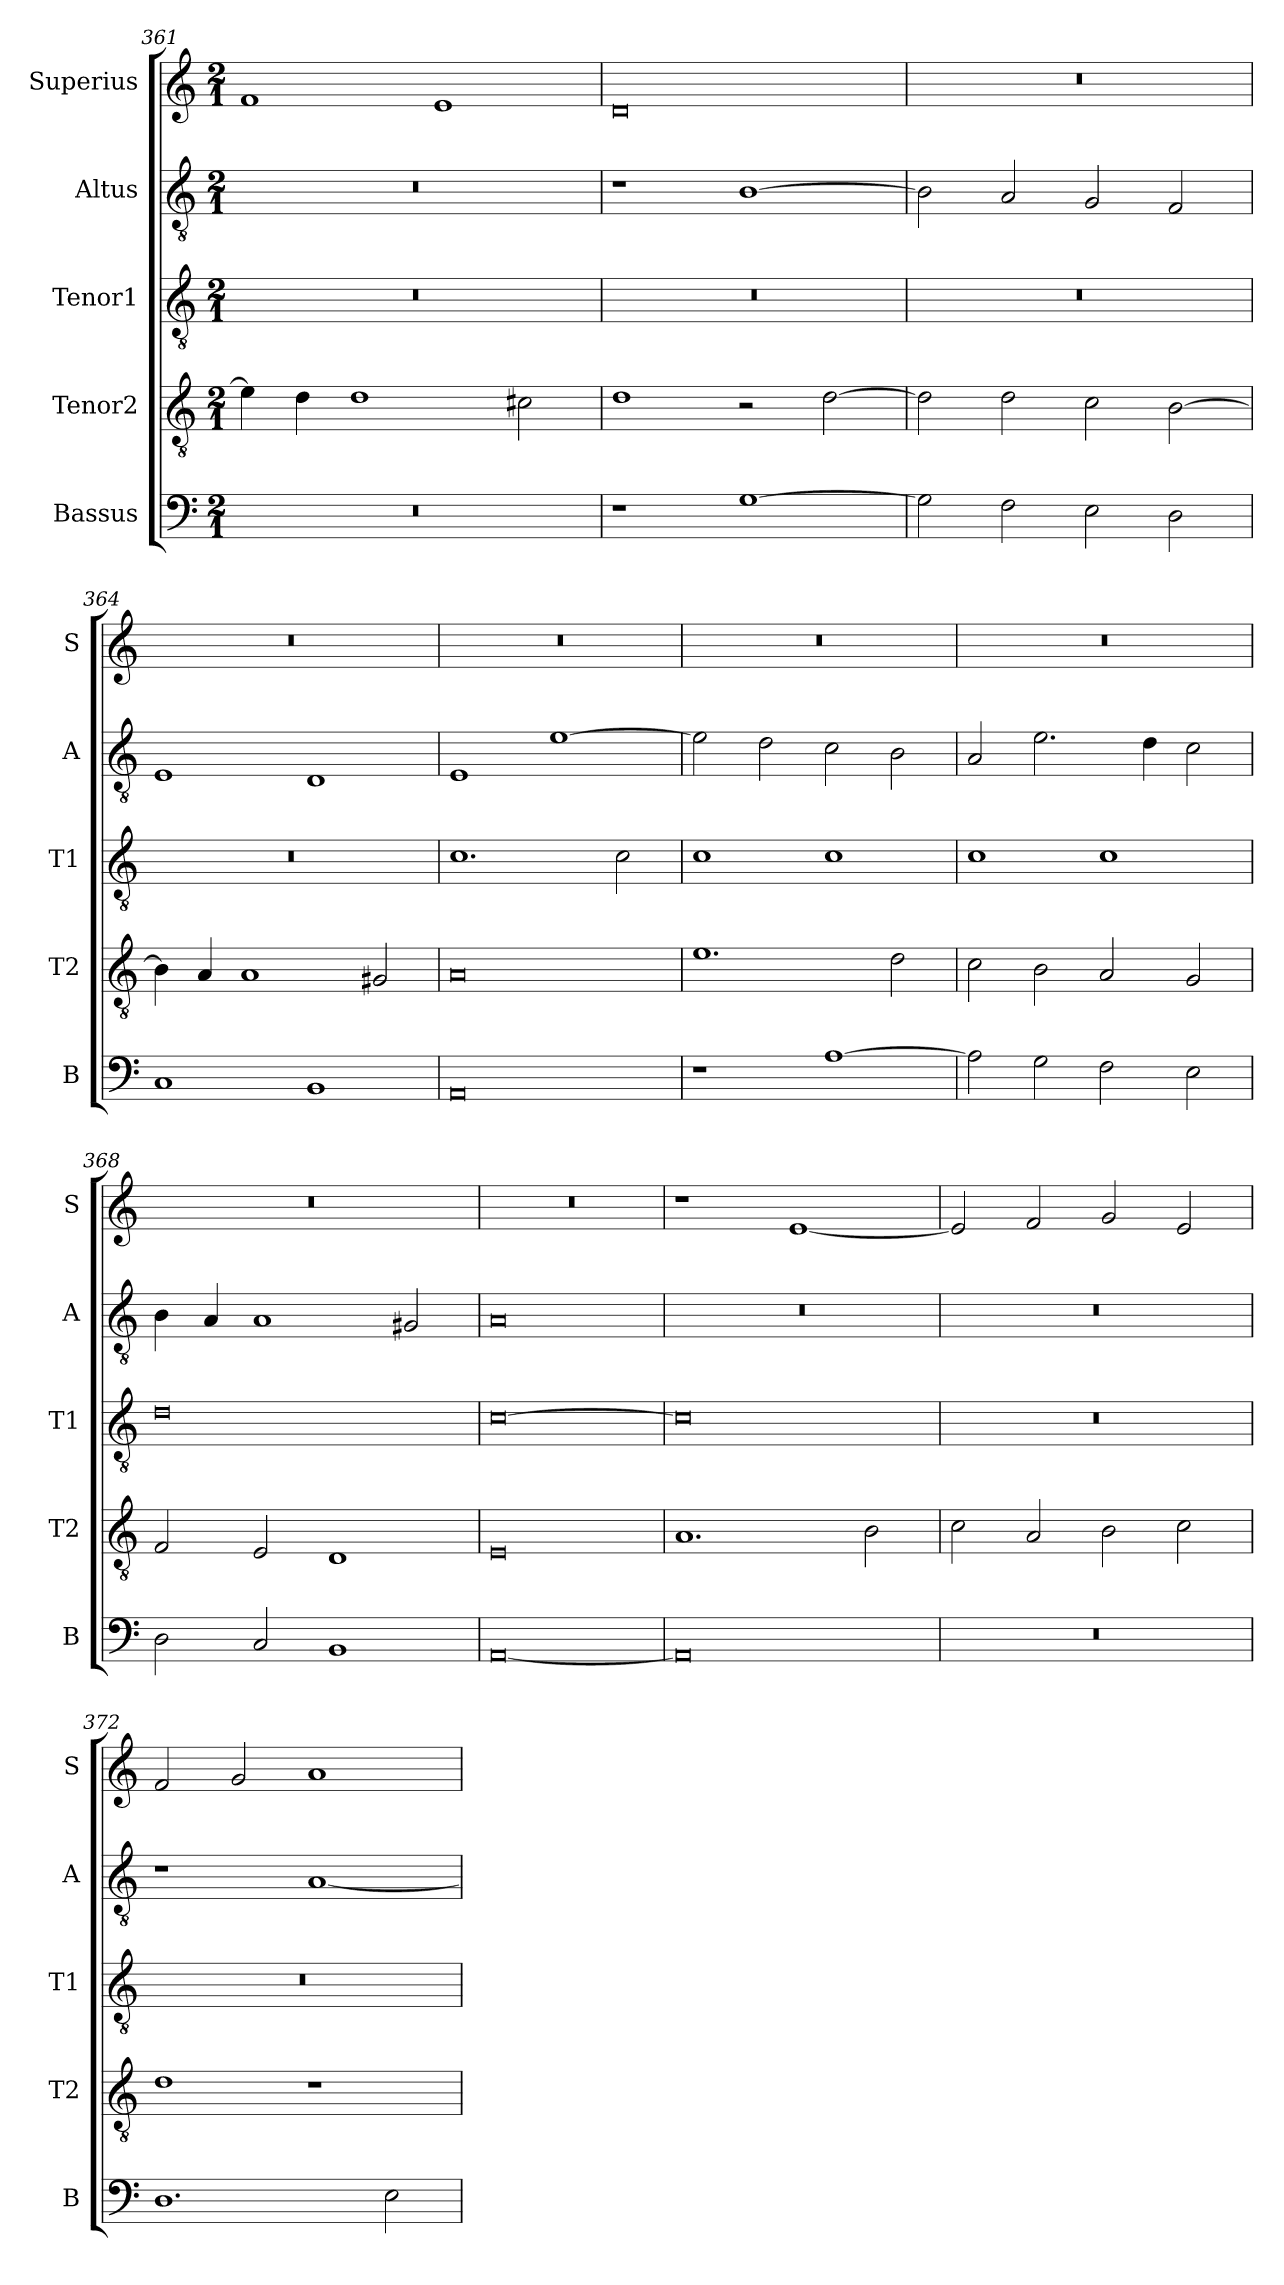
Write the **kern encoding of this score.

**kern	**kern	**kern	**kern	**kern
*part5	*part4	*part3	*part2	*part1
*staff5	*staff4	*staff3	*staff2	*staff1
*I"Bassus	*I"Tenor2	*I"Tenor1	*I"Altus	*I"Superius
*I'B	*I'T2	*I'T1	*I'A	*I'S
*clefF4	*clefGv2	*clefGv2	*clefGv2	*clefG2
*k[]	*k[]	*k[]	*k[]	*k[]
*M2/1	*M2/1	*M2/1	*M2/1	*M2/1
=361	=361	=361	=361	=361
0r	4e\]	0r	0r	1f
.	4d\	.	.	.
.	1d	.	.	.
.	.	.	.	1e
.	2c#X\	.	.	.
=362	=362	=362	=362	=362
1r	1d	0r	1r	0d
[1G	2r	.	[1B	.
.	[2d\	.	.	.
=363	=363	=363	=363	=363
2G\]	2d\]	0r	2B\]	0r
2F\	2d\	.	2A/	.
2E\	2c\	.	2G/	.
2D\	[2B\	.	2F/	.
=364	=364	=364	=364	=364
1C	4B\]	0r	1E	0r
.	4A/	.	.	.
.	1A	.	.	.
1BB	.	.	1D	.
.	2G#X/	.	.	.
=365	=365	=365	=365	=365
0AA	0A	1.c	1E	0r
.	.	.	[1e	.
.	.	2c\	.	.
=366	=366	=366	=366	=366
1r	1.e	1c	2e\]	0r
.	.	.	2d\	.
[1A	.	1c	2c\	.
.	2d\	.	2B\	.
=367	=367	=367	=367	=367
2A\]	2c\	1c	2A/	0r
2G\	2B\	.	2.e\	.
2F\	2A/	1c	.	.
.	.	.	4d\	.
2E\	2G/	.	2c\	.
=368	=368	=368	=368	=368
2D\	2F/	0d	4B\	0r
.	.	.	4A/	.
2C/	2E/	.	1A	.
1BB	1D	.	.	.
.	.	.	2G#X/	.
=369	=369	=369	=369	=369
[0AA	0E	[0c	0A	0r
=370	=370	=370	=370	=370
0AA]	1.A	0c]	0r	1r
.	.	.	.	[1e
.	2B\	.	.	.
=371	=371	=371	=371	=371
0r	2c\	0r	0r	2e/]
.	2A/	.	.	2f/
.	2B\	.	.	2g/
.	2c\	.	.	2e/
=372	=372	=372	=372	=372
1.D	1d	0r	1r	2f/
.	.	.	.	2g/
.	1r	.	[1A	1a
2E\	.	.	.	.
=	=	=	=	=
*-	*-	*-	*-	*-
